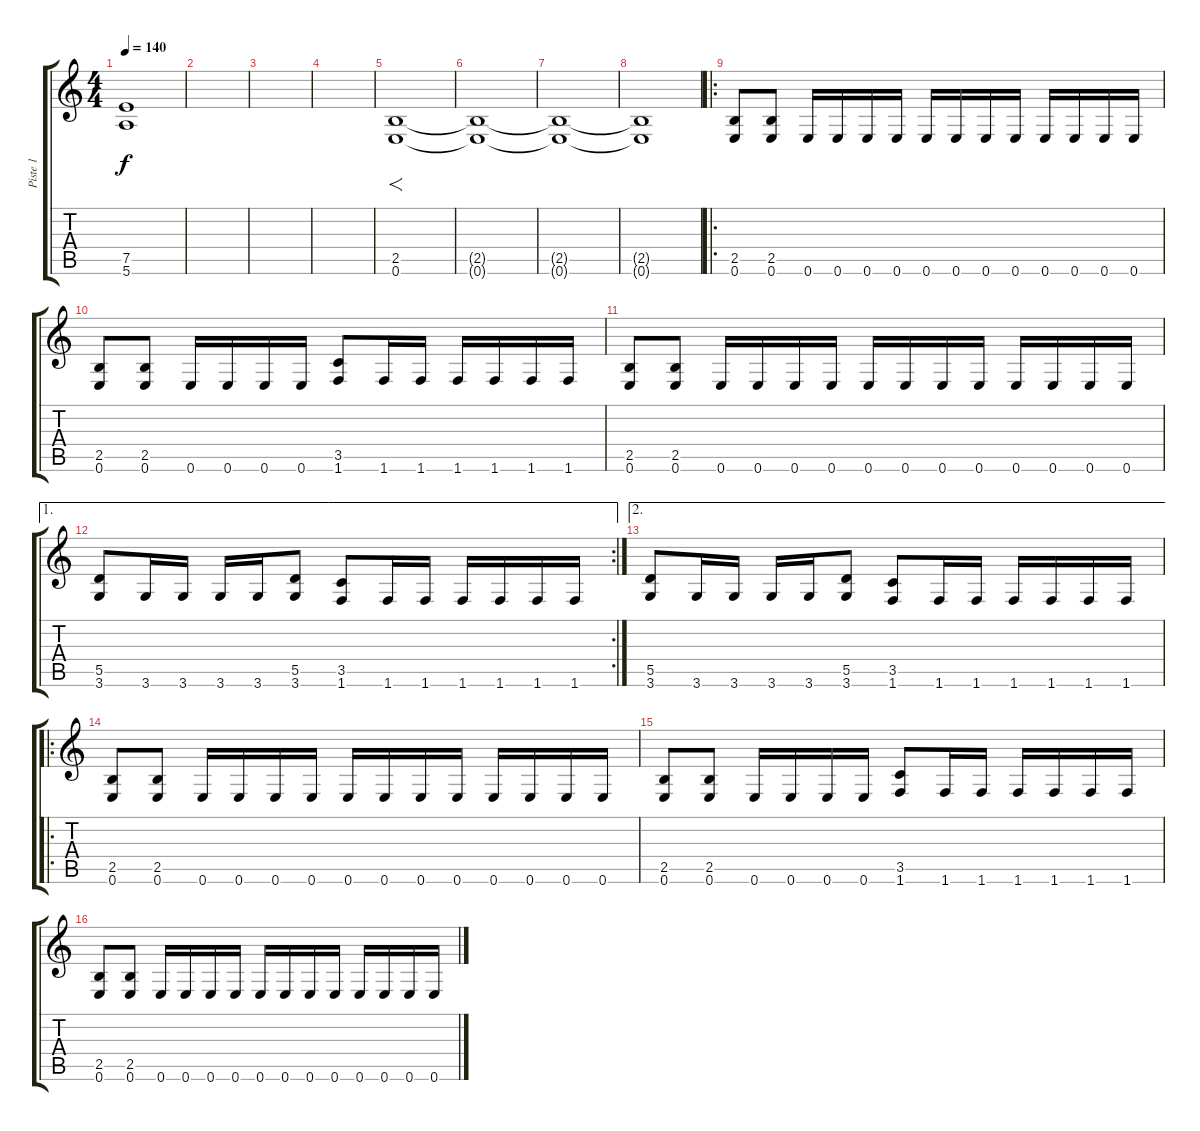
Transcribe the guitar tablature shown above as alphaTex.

\track ("Piste 1" "Piste 1") {instrument overdrivenguitar}
\staff {score tabs}
\tuning (E4 B3 G3 D3 A2 E2) {hide}
\ts (4 4)
\tempo 140
\clef g2
\ks c
(7.5{t} 5.6{t}).1{dy f} |
|
|
|
(2.5 0.6).1{f volume 13} |
(2.5{t} 0.6{t}).1 |
(2.5{t} 0.6{t}).1 |
(2.5{t} 0.6{t}).1 |
\ro
(2.5 0.6).8 (2.5 0.6).8 0.6.16 0.6.16 0.6.16 0.6.16 0.6.16 0.6.16 0.6.16 0.6.16 0.6.16 0.6.16 0.6.16 0.6.16 |
(2.5 0.6).8 (2.5 0.6).8 0.6.16 0.6.16 0.6.16 0.6.16 (3.5 1.6).8 1.6.16 1.6.16 1.6.16 1.6.16 1.6.16 1.6.16 |
(2.5 0.6).8 (2.5 0.6).8 0.6.16 0.6.16 0.6.16 0.6.16 0.6.16 0.6.16 0.6.16 0.6.16 0.6.16 0.6.16 0.6.16 0.6.16 |
\ae 1
\rc 2
(5.5 3.6).8 3.6.16 3.6.16 3.6.16 3.6.16 (5.5 3.6).8 (3.5 1.6).8 1.6.16 1.6.16 1.6.16 1.6.16 1.6.16 1.6.16 |
\ae 2
(5.5 3.6).8 3.6.16 3.6.16 3.6.16 3.6.16 (5.5 3.6).8 (3.5 1.6).8 1.6.16 1.6.16 1.6.16 1.6.16 1.6.16 1.6.16 |
\ro
(2.5 0.6).8 (2.5 0.6).8 0.6.16 0.6.16 0.6.16 0.6.16 0.6.16 0.6.16 0.6.16 0.6.16 0.6.16 0.6.16 0.6.16 0.6.16 |
(2.5 0.6).8 (2.5 0.6).8 0.6.16 0.6.16 0.6.16 0.6.16 (3.5 1.6).8 1.6.16 1.6.16 1.6.16 1.6.16 1.6.16 1.6.16 |
(2.5 0.6).8 (2.5 0.6).8 0.6.16 0.6.16 0.6.16 0.6.16 0.6.16 0.6.16 0.6.16 0.6.16 0.6.16 0.6.16 0.6.16 0.6.16
